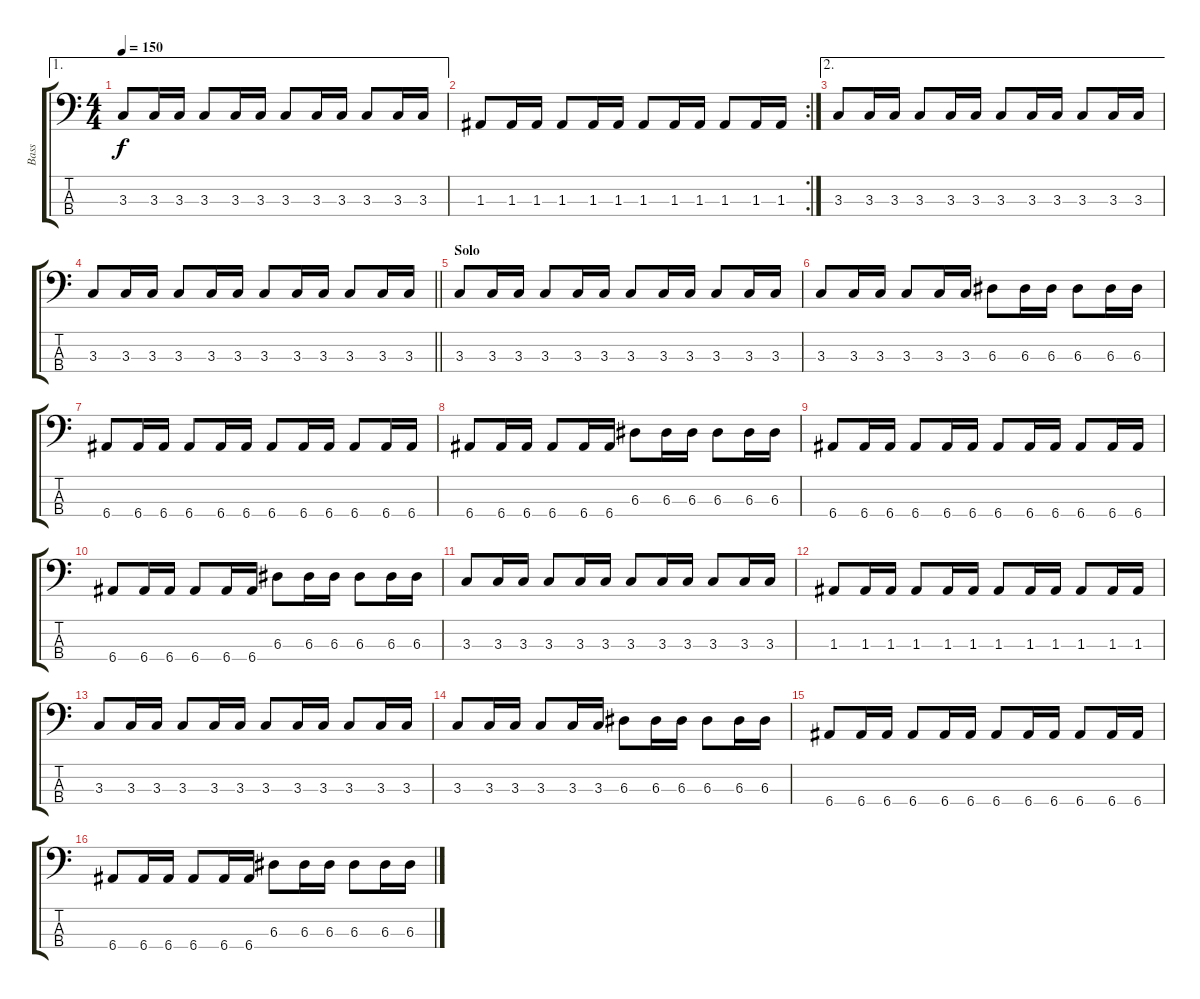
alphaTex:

\track ("Bass" "Bass") {instrument electricbassfinger}
\staff {score tabs}
\tuning (G2 D2 A1 E1) {hide}
\ae 1
\ts (4 4)
\tempo 150
\clef f4
\ks c
3.3.8{dy f} 3.3.16 3.3.16 3.3.8 3.3.16 3.3.16 3.3.8 3.3.16 3.3.16 3.3.8 3.3.16 3.3.16 |
\rc 2
1.3.8 1.3.16 1.3.16 1.3.8 1.3.16 1.3.16 1.3.8 1.3.16 1.3.16 1.3.8 1.3.16 1.3.16 |
\ae 2
3.3.8 3.3.16 3.3.16 3.3.8 3.3.16 3.3.16 3.3.8 3.3.16 3.3.16 3.3.8 3.3.16 3.3.16 |
\barLineRight lightlight
3.3.8 3.3.16 3.3.16 3.3.8 3.3.16 3.3.16 3.3.8 3.3.16 3.3.16 3.3.8 3.3.16 3.3.16 |
\section ("" "Solo")
3.3.8 3.3.16 3.3.16 3.3.8 3.3.16 3.3.16 3.3.8 3.3.16 3.3.16 3.3.8 3.3.16 3.3.16 |
3.3.8 3.3.16 3.3.16 3.3.8 3.3.16 3.3.16 6.3.8 6.3.16 6.3.16 6.3.8 6.3.16 6.3.16 |
6.4.8 6.4.16 6.4.16 6.4.8 6.4.16 6.4.16 6.4.8 6.4.16 6.4.16 6.4.8 6.4.16 6.4.16 |
6.4.8 6.4.16 6.4.16 6.4.8 6.4.16 6.4.16 6.3.8 6.3.16 6.3.16 6.3.8 6.3.16 6.3.16 |
6.4.8 6.4.16 6.4.16 6.4.8 6.4.16 6.4.16 6.4.8 6.4.16 6.4.16 6.4.8 6.4.16 6.4.16 |
6.4.8 6.4.16 6.4.16 6.4.8 6.4.16 6.4.16 6.3.8 6.3.16 6.3.16 6.3.8 6.3.16 6.3.16 |
3.3.8 3.3.16 3.3.16 3.3.8 3.3.16 3.3.16 3.3.8 3.3.16 3.3.16 3.3.8 3.3.16 3.3.16 |
1.3.8 1.3.16 1.3.16 1.3.8 1.3.16 1.3.16 1.3.8 1.3.16 1.3.16 1.3.8 1.3.16 1.3.16 |
3.3.8 3.3.16 3.3.16 3.3.8 3.3.16 3.3.16 3.3.8 3.3.16 3.3.16 3.3.8 3.3.16 3.3.16 |
3.3.8 3.3.16 3.3.16 3.3.8 3.3.16 3.3.16 6.3.8 6.3.16 6.3.16 6.3.8 6.3.16 6.3.16 |
6.4.8 6.4.16 6.4.16 6.4.8 6.4.16 6.4.16 6.4.8 6.4.16 6.4.16 6.4.8 6.4.16 6.4.16 |
6.4.8 6.4.16 6.4.16 6.4.8 6.4.16 6.4.16 6.3.8 6.3.16 6.3.16 6.3.8 6.3.16 6.3.16
